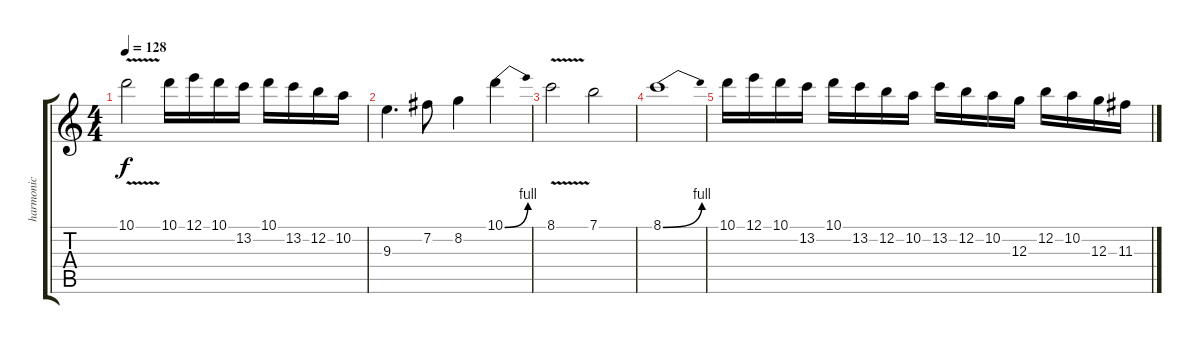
\track ("harmonic" "harmonic") {instrument distortionguitar}
\staff {score tabs}
\tuning (E4 B3 G3 D3 A2 E2) {hide}
\ts (4 4)
\tempo 128
\clef g2
\ks c
10.1{v}.2{dy f} 10.1.16 12.1.16 10.1.16 13.2.16 10.1.16 13.2.16 12.2.16 10.2.16 |
9.3.4{d} 7.2.8 8.2.4 10.1{be (bend 0 0 60 4)}.4 |
8.1{v}.2 7.1.2 |
8.1{be (bend 0 0 60 4)}.1 |
10.1.16 12.1.16 10.1.16 13.2.16 10.1.16 13.2.16 12.2.16 10.2.16 13.2.16 12.2.16 10.2.16 12.3.16 12.2.16 10.2.16 12.3.16 11.3.16
